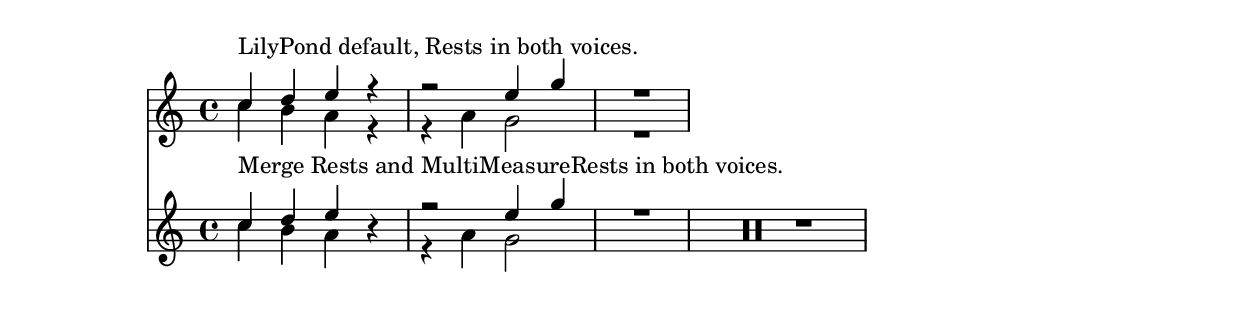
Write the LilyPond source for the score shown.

%{
  Based on http://lsr.dsi.unimi.it/LSR/Snippet?id=336
  
  Merges rests and multi-measure rests that occur on the same moment inside a
  staff with two voices.
  
  Usage:
  
  \include "merge-rests"
  
  \layout {
    \mergeRests
  }
  
  or inside the music:
  
  \new Staff <<
    \relative c' {
      \mergeRestsOn	%% in one of the voices is sufficient
      c4 d e f g r r2
    }
    \\
    \relative c' {
      a4 b c d e r r2
    }
  >>
 
%}

\version "2.14.2"
%\version "2.15.13"

#(define (rest-score r)
  (let ((score 0)
	(yoff (ly:grob-property-data r 'Y-offset))
	(sp (ly:grob-property-data r 'staff-position)))
    (if (number? yoff)
	(set! score (+ score 2))
	(if (eq? yoff 'calculation-in-progress)
	    (set! score (- score 3))))
    (and (number? sp)
	 (<= 0 2 sp)
	 (set! score (+ score 2))
	 (set! score (- score (abs (- 1 sp)))))
    score))

#(define (merge-rests-on-positioning grob)
  (let* ((can-merge #f)
	 (elts (ly:grob-object grob 'elements))
	 (num-elts (and (ly:grob-array? elts)
			(ly:grob-array-length elts)))
	 (two-voice? (= num-elts 2)))
    (if two-voice?
	(let* ((v1-grob (ly:grob-array-ref elts 0))
	       (v2-grob (ly:grob-array-ref elts 1))
	       (v1-rest (ly:grob-object v1-grob 'rest))
	       (v2-rest (ly:grob-object v2-grob 'rest)))
	  (and
	   (ly:grob? v1-rest)
	   (ly:grob? v2-rest)
	   (let* ((v1-duration-log (ly:grob-property v1-rest 'duration-log))
		  (v2-duration-log (ly:grob-property v2-rest 'duration-log))
		  (v1-dot (ly:grob-object v1-rest 'dot))
		  (v2-dot (ly:grob-object v2-rest 'dot))
		  (v1-dot-count (and (ly:grob? v1-dot)
				     (ly:grob-property v1-dot 'dot-count -1)))
		  (v2-dot-count (and (ly:grob? v2-dot)
				     (ly:grob-property v2-dot 'dot-count -1))))
	     (set! can-merge
		   (and
		    (number? v1-duration-log)
		    (number? v2-duration-log)
		    (= v1-duration-log v2-duration-log)
		    (eq? v1-dot-count v2-dot-count)))
	     (if can-merge
		 ;; keep the rest that looks best:
		 (let* ((keep-v1? (>= (rest-score v1-rest)
				      (rest-score v2-rest)))
			(rest-to-keep (if keep-v1? v1-rest v2-rest))
			(dot-to-kill (if keep-v1? v2-dot v1-dot)))
		   ;; uncomment if you're curious of which rest was chosen:
		   ;;(ly:grob-set-property! v1-rest 'color green)
		   ;;(ly:grob-set-property! v2-rest 'color blue)
		   (ly:grob-suicide! (if keep-v1? v2-rest v1-rest))
		   (if (ly:grob? dot-to-kill)
		       (ly:grob-suicide! dot-to-kill))
		   (ly:grob-set-property! rest-to-keep 'direction 0)
		   (ly:rest::y-offset-callback rest-to-keep)))))))
    (if can-merge
	#t
	(ly:rest-collision::calc-positioning-done grob))))

#(define merge-multi-measure-rest-on-Y-offset
  ;; Call this to get the 'Y-offset of a MultiMeasureRest.
  ;; It keeps track of other MultiMeasureRests in the same NonMusicalPaperColumn
  ;; and StaffSymbol. If two are found, make transparent one and return 1 for Y-offset of
  ;; the other one.
  (let ((table (make-weak-key-hash-table)))
    (lambda (grob)
      (let* ((ssymb (ly:grob-object grob 'staff-symbol))
             (nmcol (ly:grob-parent grob X))
             (ssymb-hash (begin
               (if (not (hash-ref table ssymb))
                   (hash-set! table ssymb (make-hash-table 1)))
               (hash-ref table ssymb)))
             (othergrob (hash-ref ssymb-hash nmcol))
             (measure-count (if (ly:grob? grob) 
             	 	(ly:grob-property grob 'measure-count)
             	 	0)))

            (if (ly:grob? othergrob)
              (begin 
                ;; Make merged rest transparent instead of suiciding
                ;; in case it supports text/counter
                    
                (set! (ly:grob-property othergrob 'transparent) #t)
                (hash-remove! ssymb-hash nmcol)
                (if (<= (string->number (cadr (string-split (lilypond-version) #\.))) 14)
                    0
                    (if (< 1 measure-count)
                        0
                        1))
                )
              (begin
                ;; Just save this grob and return the default value
                (hash-set! ssymb-hash nmcol grob)
                (ly:staff-symbol-referencer::callback grob)))
                ))))

mergeRestsOn = {
  \override Staff.RestCollision #'positioning-done = #merge-rests-on-positioning
  \override Staff.MultiMeasureRest #'Y-offset = #merge-multi-measure-rest-on-Y-offset
}

mergeRestsOff = {
  \revert Staff.RestCollision #'positioning-done
  \revert Staff.MultiMeasureRest #'Y-offset
}

mergeRests = \with {
  \override RestCollision #'positioning-done = #merge-rests-on-positioning
  \override MultiMeasureRest #'Y-offset = #merge-multi-measure-rest-on-Y-offset
}

mmrtr =  \override Voice.MultiMeasureRestNumber #'transparent = ##t

%------ Test 

\score {
  \new Score <<
    
    \new Staff \with {
    } <<
      s4-\markup{ "LilyPond default, Rests in both voices." }
      \relative c'' { c4 d e r | r2  e4 g | R1 } \\
      \relative c'' { c4 b a r | r a g2   | R1 }
    >>
    \new Staff \with { \mergeRests  } 
   <<
     s4-\markup{ "Merge Rests and MultiMeasureRests in both voices." }
     \relative c'' { c4 d e r | r2  e4 g | R1 \mmrtr\compressFullBarRests R1*9 } \\
     \relative c'' { c4 b a r | r a g2   | R1 \compressFullBarRests R1*9 }
   >>   
  >>
  \layout {}
}

